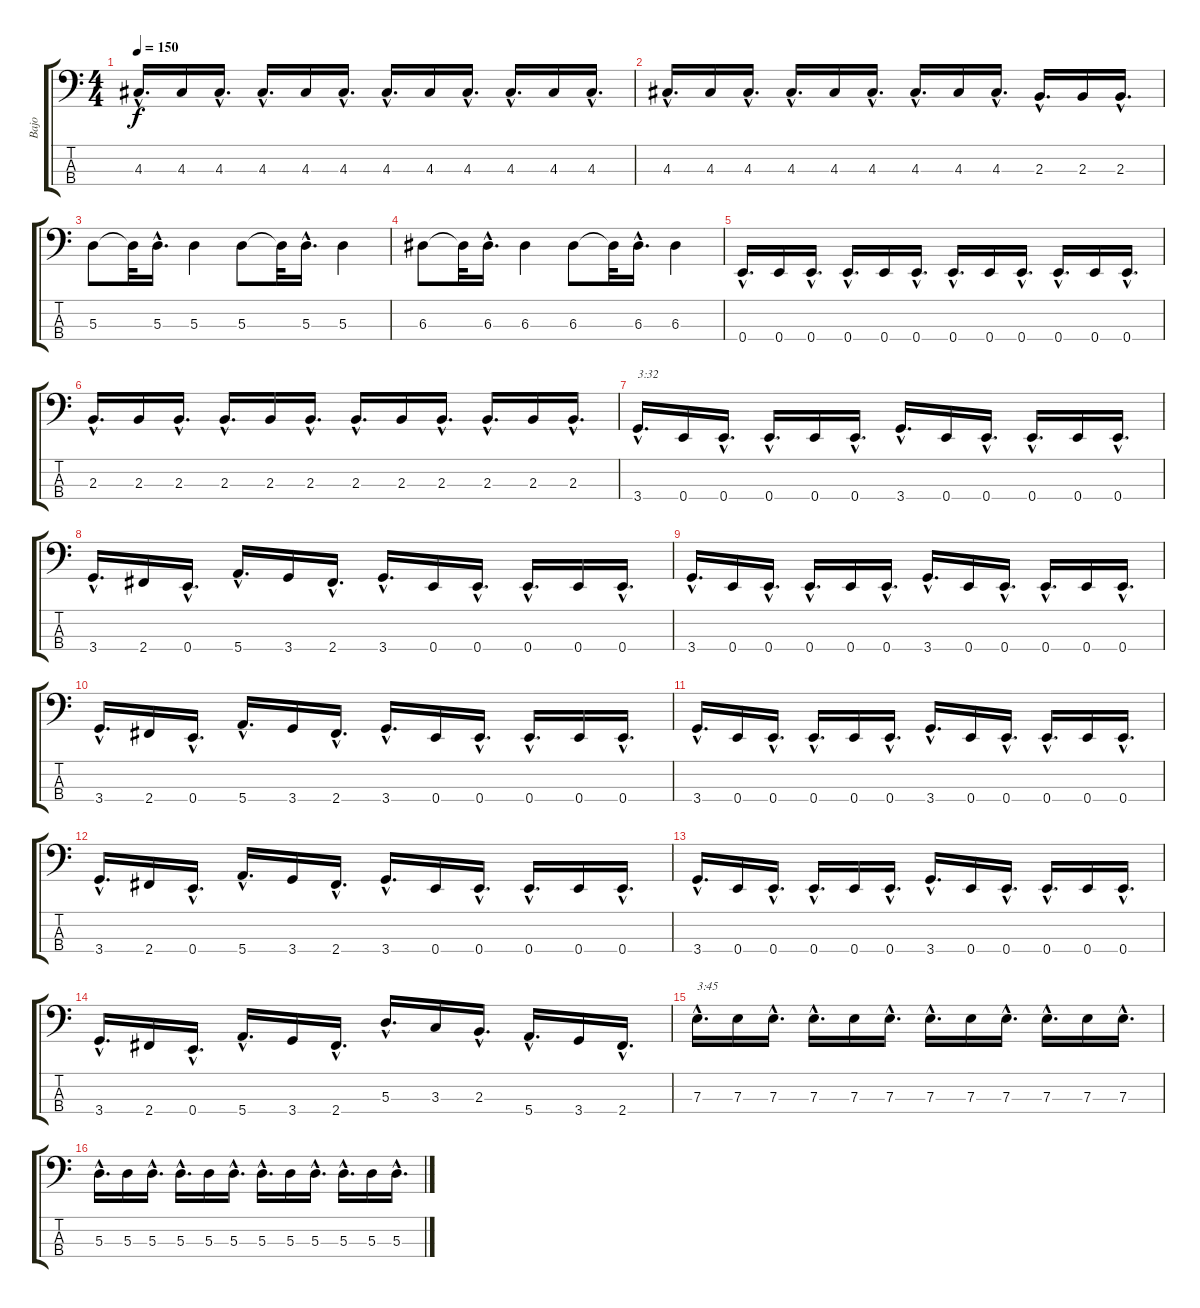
\track ("Bajo" "Bajo") {instrument electricbassfinger}
\staff {score tabs}
\tuning (G2 D2 A1 E1) {hide}
\ts (4 4)
\tempo 150
\clef f4
\ks c
4.3{hac}.16{d dy f} 4.3.16 4.3{hac}.16{d} 4.3{hac}.16{d} 4.3.16 4.3{hac}.16{d} 4.3{hac}.16{d} 4.3.16 4.3{hac}.16{d} 4.3{hac}.16{d} 4.3.16 4.3{hac}.16{d} |
4.3{hac}.16{d} 4.3.16 4.3{hac}.16{d} 4.3{hac}.16{d} 4.3.16 4.3{hac}.16{d} 4.3{hac}.16{d} 4.3.16 4.3{hac}.16{d} 2.3{hac}.16{d} 2.3.16 2.3{hac}.16{d} |
5.3.8 5.3{t}.32 5.3{hac}.16{d} 5.3.4 5.3.8 5.3{t}.32 5.3{hac}.16{d} 5.3.4 |
6.3.8 6.3{t}.32 6.3{hac}.16{d} 6.3.4 6.3.8 6.3{t}.32 6.3{hac}.16{d} 6.3.4 |
0.4{hac}.16{d} 0.4.16 0.4{hac}.16{d} 0.4{hac}.16{d} 0.4.16 0.4{hac}.16{d} 0.4{hac}.16{d} 0.4.16 0.4{hac}.16{d} 0.4{hac}.16{d} 0.4.16 0.4{hac}.16{d} |
2.3{hac}.16{d} 2.3.16 2.3{hac}.16{d} 2.3{hac}.16{d} 2.3.16 2.3{hac}.16{d} 2.3{hac}.16{d} 2.3.16 2.3{hac}.16{d} 2.3{hac}.16{d} 2.3.16 2.3{hac}.16{d} |
3.4{hac}.16{d txt "3:32"} 0.4.16 0.4{hac}.16{d} 0.4{hac}.16{d} 0.4.16 0.4{hac}.16{d} 3.4{hac}.16{d} 0.4.16 0.4{hac}.16{d} 0.4{hac}.16{d} 0.4.16 0.4{hac}.16{d} |
3.4{hac}.16{d} 2.4.16 0.4{hac}.16{d} 5.4{hac}.16{d} 3.4.16 2.4{hac}.16{d} 3.4{hac}.16{d} 0.4.16 0.4{hac}.16{d} 0.4{hac}.16{d} 0.4.16 0.4{hac}.16{d} |
3.4{hac}.16{d} 0.4.16 0.4{hac}.16{d} 0.4{hac}.16{d} 0.4.16 0.4{hac}.16{d} 3.4{hac}.16{d} 0.4.16 0.4{hac}.16{d} 0.4{hac}.16{d} 0.4.16 0.4{hac}.16{d} |
3.4{hac}.16{d} 2.4.16 0.4{hac}.16{d} 5.4{hac}.16{d} 3.4.16 2.4{hac}.16{d} 3.4{hac}.16{d} 0.4.16 0.4{hac}.16{d} 0.4{hac}.16{d} 0.4.16 0.4{hac}.16{d} |
3.4{hac}.16{d} 0.4.16 0.4{hac}.16{d} 0.4{hac}.16{d} 0.4.16 0.4{hac}.16{d} 3.4{hac}.16{d} 0.4.16 0.4{hac}.16{d} 0.4{hac}.16{d} 0.4.16 0.4{hac}.16{d} |
3.4{hac}.16{d} 2.4.16 0.4{hac}.16{d} 5.4{hac}.16{d} 3.4.16 2.4{hac}.16{d} 3.4{hac}.16{d} 0.4.16 0.4{hac}.16{d} 0.4{hac}.16{d} 0.4.16 0.4{hac}.16{d} |
3.4{hac}.16{d} 0.4.16 0.4{hac}.16{d} 0.4{hac}.16{d} 0.4.16 0.4{hac}.16{d} 3.4{hac}.16{d} 0.4.16 0.4{hac}.16{d} 0.4{hac}.16{d} 0.4.16 0.4{hac}.16{d} |
3.4{hac}.16{d} 2.4.16 0.4{hac}.16{d} 5.4{hac}.16{d} 3.4.16 2.4{hac}.16{d} 5.3{hac}.16{d} 3.3.16 2.3{hac}.16{d} 5.4{hac}.16{d} 3.4.16 2.4{hac}.16{d} |
7.3{hac}.16{d txt "3:45"} 7.3.16 7.3{hac}.16{d} 7.3{hac}.16{d} 7.3.16 7.3{hac}.16{d} 7.3{hac}.16{d} 7.3.16 7.3{hac}.16{d} 7.3{hac}.16{d} 7.3.16 7.3{hac}.16{d} |
5.3{hac}.16{d} 5.3.16 5.3{hac}.16{d} 5.3{hac}.16{d} 5.3.16 5.3{hac}.16{d} 5.3{hac}.16{d} 5.3.16 5.3{hac}.16{d} 5.3{hac}.16{d} 5.3.16 5.3{hac}.16{d}
